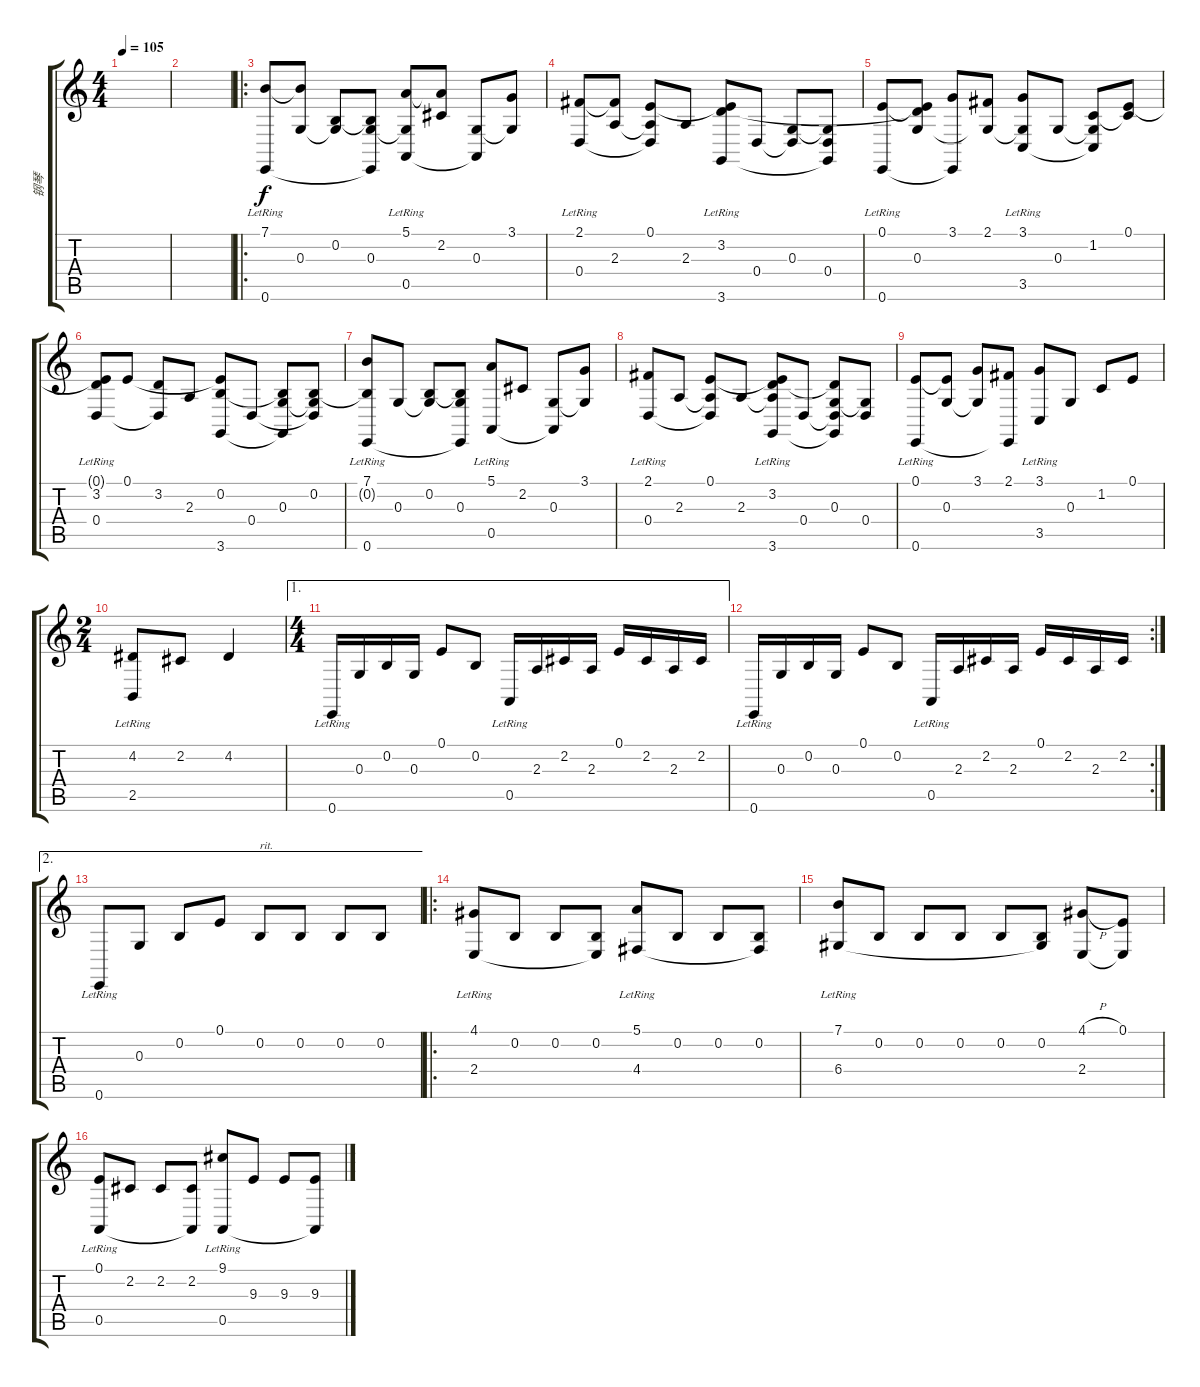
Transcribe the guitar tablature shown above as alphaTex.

\track ("钢琴" "钢琴") {instrument acousticgrandpiano}
\staff {score tabs}
\tuning (E4 B3 G3 D3 A2 E2) {hide}
\ts (4 4)
\tempo 105
\clef g2
\ks c
|
|
\ro
(7.1 0.6{lr}).8 (7.1{t} 0.3).8 (0.2 0.3{t}).8 (0.2{t} 0.3 0.6{t}).8 (5.1 0.3{t} 0.5{lr}).8 (5.1{t} 2.2).8 (0.3 0.5{t}).8 (3.1 0.3{t}).8 |
(2.1 0.4{lr}).8 (2.1{t} 2.3).8 (0.1 2.3{t} 0.4{t}).8 2.3.8 (0.1{t} 3.2{lr} 3.6{lr}).8 0.4.8 (0.3 0.4{t}).8 (0.3{t} 0.4 3.6{t}).8 |
(0.1 0.6{lr}).8 (0.1{t} 3.2{t} 0.3).8 (3.1 0.6{t}).8 (2.1 0.3{t}).8 (3.1 0.3{t} 3.5{lr}).8 0.3.8 (1.2 0.3{t} 3.5{t}).8 (0.1 1.2{t}).8 |
(0.1{t} 3.2 0.4{lr}).8 0.1.8 (3.2 0.4{t}).8 2.3.8 (0.1{t} 0.2 3.6).8 0.4.8 (0.2{t} 0.3 3.6{t}).8 (0.2 0.3{t} 0.4{t}).8 |
(7.1{lr} 0.2{t} 0.6{lr}).8 0.3.8 (0.2 0.3{t}).8 (0.2{t} 0.3 0.6{t}).8 (5.1 0.5{lr}).8 2.2.8 (0.3 0.5{t}).8 (3.1 0.3{t}).8 |
(2.1 0.4{lr}).8 2.3.8 (0.1 2.3{t} 0.4{t}).8 2.3.8 (0.1{t} 3.2{lr} 2.3{t} 3.6{lr}).8 0.4.8 (3.2{t} 0.3 0.4{t} 3.6{t}).8 (0.3{t} 0.4).8 |
(0.1 0.6{lr}).8 (0.1{t} 0.3).8 (3.1 0.3{t}).8 (2.1 0.6{t}).8 (3.1 3.5{lr}).8 0.3.8 1.2.8 0.1.8 |
\ts (2 4)
(4.2 2.5{lr}).8 2.2.8 4.2.4 |
\ae 1
\ts (4 4)
0.6{lr}.16 0.3.16 0.2.16 0.3.16 0.1.8 0.2.8 0.5{lr}.16 2.3.16 2.2.16 2.3.16 0.1.16 2.2.16 2.3.16 2.2.16 |
\rc 2
0.6{lr}.16 0.3.16 0.2.16 0.3.16 0.1.8 0.2.8 0.5{lr}.16 2.3.16 2.2.16 2.3.16 0.1.16 2.2.16 2.3.16 2.2.16 |
\ae 2
0.6{lr}.8 0.3.8 0.2.8 0.1.8 0.2.8{txt "rit."} 0.2.8 0.2.8 0.2.8 |
\ro
(4.1 2.4{lr}).8 0.2.8 0.2.8 (0.2 2.4{t}).8 (5.1 4.4{lr}).8 0.2.8 0.2.8 (0.2 4.4{t}).8 |
(7.1 6.4{lr}).8 0.2.8 0.2.8 0.2.8 0.2.8 (0.2 6.4{t}).8 (4.1{h} 2.4).8 (0.1 2.4{t}).8 |
(0.1{lr} 0.5{lr}).8 2.2.8 2.2.8 (2.2 0.5{t}).8 (9.1{lr} 0.5{lr}).8 9.3.8 9.3.8 (9.3 0.5{t}).8
